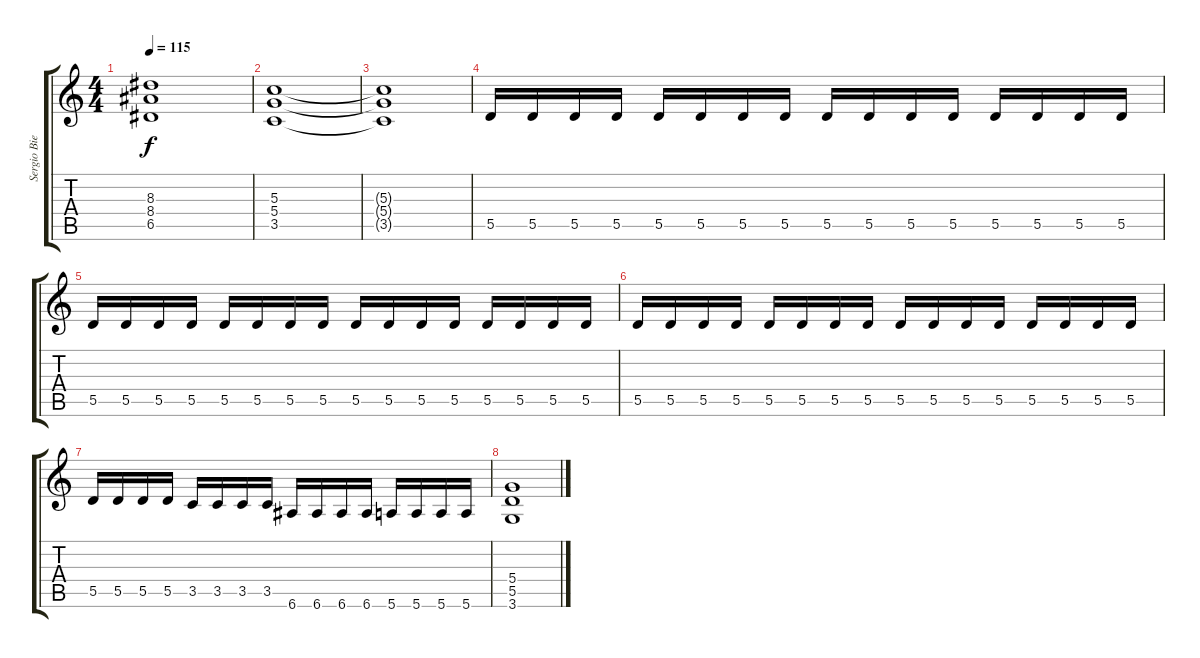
\track ("Sergio Bierdichevsky" "Sergio Bie") {instrument distortionguitar}
\staff {score tabs}
\tuning (E4 B3 G3 D3 A2 E2) {hide}
\ts (4 4)
\tempo 115
\clef g2
\ks c
(8.3{t} 8.4{t} 6.5{t}).1{dy f} |
(5.3 5.4 3.5).1 |
(5.3{t} 5.4{t} 3.5{t}).1 |
5.5.16 5.5.16 5.5.16 5.5.16 5.5.16 5.5.16 5.5.16 5.5.16 5.5.16 5.5.16 5.5.16 5.5.16 5.5.16 5.5.16 5.5.16 5.5.16 |
5.5.16 5.5.16 5.5.16 5.5.16 5.5.16 5.5.16 5.5.16 5.5.16 5.5.16 5.5.16 5.5.16 5.5.16 5.5.16 5.5.16 5.5.16 5.5.16 |
5.5.16 5.5.16 5.5.16 5.5.16 5.5.16 5.5.16 5.5.16 5.5.16 5.5.16 5.5.16 5.5.16 5.5.16 5.5.16 5.5.16 5.5.16 5.5.16 |
5.5.16 5.5.16 5.5.16 5.5.16 3.5.16 3.5.16 3.5.16 3.5.16 6.6.16 6.6.16 6.6.16 6.6.16 5.6.16 5.6.16 5.6.16 5.6.16 |
(5.4 5.5 3.6).1
